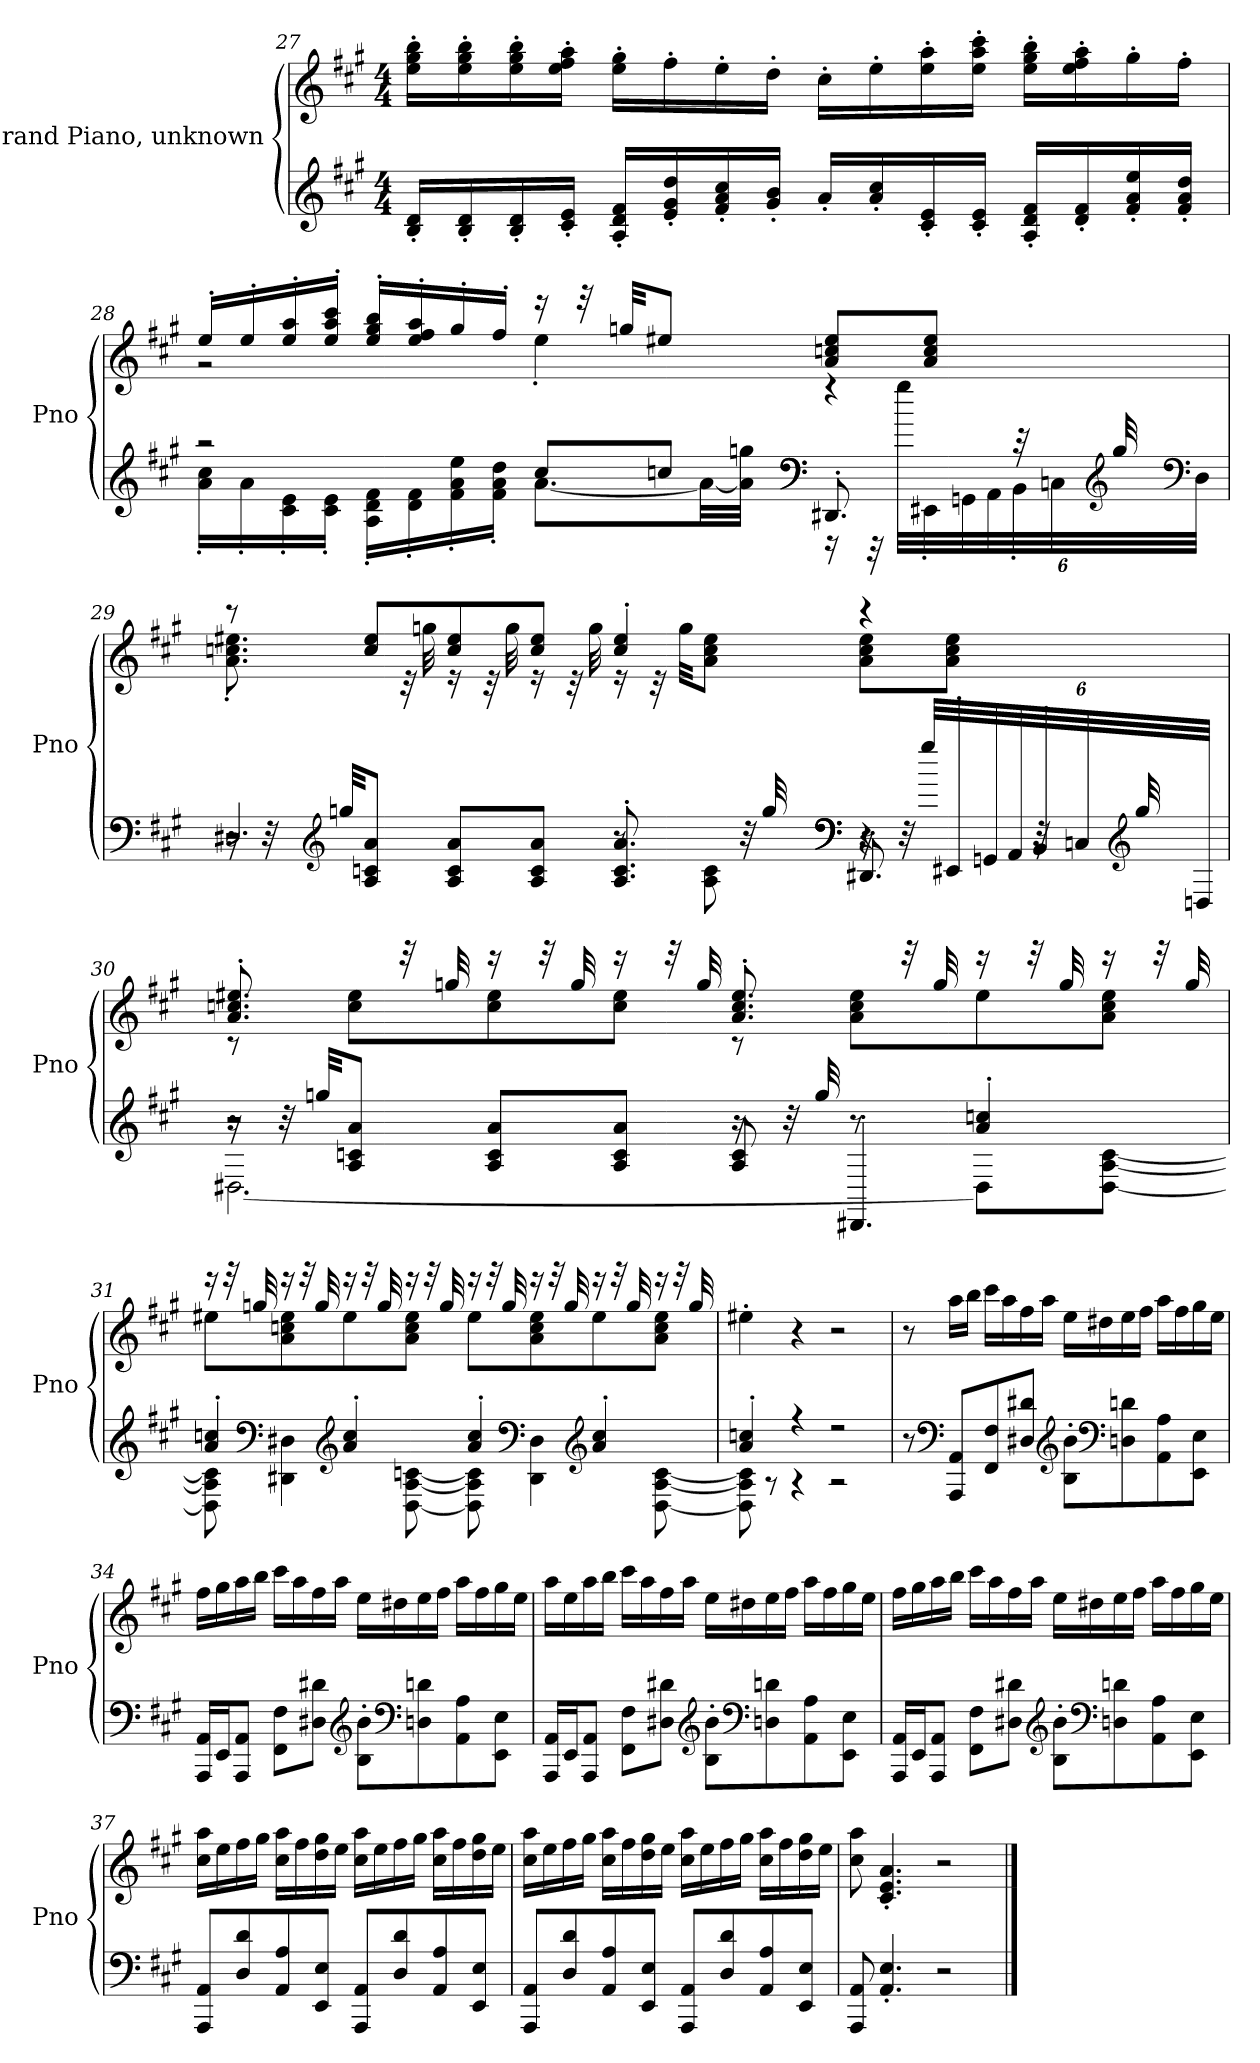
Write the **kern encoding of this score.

**kern	**kern
*part1	*part1
*staff2	*staff1
*I"Grand Piano, unknown	*
*I'Pno	*
*clefG2	*clefG2
*k[f#c#g#]	*k[f#c#g#]
*M4/4	*M4/4
=27	=27
16B/' 16d/'LL	16ee\' 16gg#\' 16bb\'LL
16B/' 16d/'	16ee\' 16gg#\' 16bb\'
16B/' 16d/'	16ee\' 16gg#\' 16bb\'
16c#/' 16e/'JJ	16ee\' 16ff#\' 16aa\'JJ
16A/' 16d/' 16f#/'LL	16ee\' 16gg#\'LL
16e/' 16g#/' 16dd/'	16ff#'\
16f#/' 16a/' 16cc#/'	16ee'\
16g#/' 16b/'JJ	16dd'\JJ
16a'/LL	16cc#'\LL
16a/' 16cc#/'	16ee'\
16c#/' 16e/'	16ee\' 16aa\'
16c#/' 16e/'JJ	16ee\' 16aa\' 16ccc#\'JJ
16A/' 16d/' 16f#/'LL	16ee\' 16gg#\' 16bb\'LL
16d/' 16f#/'	16ee\' 16ff#\' 16aa\'
16f#/' 16a/' 16ee/'	16gg#'\
16f#/' 16a/' 16dd/'JJ	16ff#'\JJ
!!LO:LB:g=z
=28	=28
*^	*^
2r	16a\' 16cc#\'LL	16ee'/LL	2r
.	16a'\	16ee'/	.
.	16c#\' 16e\'	16ee/' 16aa/'	.
.	16c#\' 16e\'JJ	16ee/' 16aa/' 16ccc#/'JJ	.
.	16A\' 16d\' 16f#\'LL	16ee/' 16gg#/' 16bb/'LL	.
.	16d\' 16f#\'	16ee/' 16ff#/' 16aa/'	.
.	16f#\' 16a\' 16ee\'	16gg#'/	.
.	16f#\' 16a\' 16dd\'JJ	16ff#'/JJ	.
8cc#/L	[8.a\L	16r	4ee'\
.	.	32r	.
.	.	32ggn/KKL	.
8ccn/J	.	8ee#X/J	.
.	32a\LL_	.	.
.	32a\] 32ggn\JJJ	.	.
*clefF4	*	*	*
8.DD#X'/	16r	8a/ 8ccn/ 8ee#/L	4r
.	32r	.	.
.	32gg\LLL	.	.
*	*Xbrackettup	*	*
.	48EE#X'\	8a/ 8cc/ 8ee#/J	.
.	48GGn\	.	.
.	48AA\	.	.
32r	48BB'\	.	.
.	48Cn\	.	.
*clefG2	*	*	*
32gg/	.	.	.
*clefF4	*	*	*
.	48D\JJJ	.	.
!!LO:LB:g=z	!!
=29	=29	=29	=29
*	*^	*	*
16r	2r	2.D#X/	8r	8.a\' 8.ccn\' 8.ee#X\'
32r	.	.	.	.
*clefG2	*	*	*	*
32ggn/KKL	.	.	.	.
8A/ 8cn/ 8a/J	.	.	8cc/ 8ee#/L	.
.	.	.	.	32r
.	.	.	.	32ggn\
8A/ 8c/ 8a/L	.	.	8cc/ 8ee#/	16r
.	.	.	.	32r
.	.	.	.	32gg\
8A/ 8c/ 8a/J	.	.	8cc/ 8ee#/J	16r
.	.	.	.	32r
.	.	.	.	32gg\
8.A/' 8.c/' 8.a/'	8r	.	4cc/' 4ee#/'	16r
.	.	.	.	32r
.	.	.	.	32gg\KKL
.	8A\ 8c\	.	.	8a\ 8cc\ 8ee#\J
32r	.	.	.	.
32gg/	.	.	.	.
*clefF4	*	*	*	*
16r	4r	8.DD#X'/	4r	8a\ 8cc\ 8ee#\L
32r	.	.	.	.
32gg/LLL	.	.	.	.
48EE#X'/	.	.	.	8a\ 8cc\ 8ee#\J
48GGn/	.	.	.	.
48AA/	.	.	.	.
48BB'/	.	32r	.	.
48Cn/	.	.	.	.
*clefG2	*	*	*	*
.	.	32gg/	.	.
48Dn/JJJ	.	.	.	.
!!LO:LB:g=z	!!
=30	=30	=30	=30	=30
16r	[2.D#X\	2r	8.a/' 8.ccn/' 8.ee#X/'	8r
32r	.	.	.	.
32ggn/KKL	.	.	.	.
8A/ 8cn/ 8a/J	.	.	.	8cc\ 8ee#\L
.	.	.	32r	.
.	.	.	32ggn/	.
8A/ 8c/ 8a/L	.	.	16r	8cc\ 8ee#\
.	.	.	32r	.
.	.	.	32gg/	.
8A/ 8c/ 8a/J	.	.	16r	8cc\ 8ee#\J
.	.	.	32r	.
.	.	.	32gg/	.
16r	.	8A/ 8c/	8.a/' 8.cc/' 8.ee#/'	8r
32r	.	.	.	.
32gg/	.	.	.	.
8r	.	4.DD#X'/	.	8a\ 8cc\ 8ee#\L
.	.	.	32r	.
.	.	.	32gg/	.
4a/' 4ccn/'	8D#\L]	.	16r	8ee#\
.	.	.	32r	.
.	.	.	32gg/	.
.	[8D#\ [8A\ [8c\J	.	16r	8a\ 8cc\ 8ee#\J
.	.	.	32r	.
.	.	.	32gg/	.
*	*v	*v	*	*
!!LO:PB:g=z	!!
=31	=31	=31	=31
4a/' 4ccn/'	8D#\] 8A\] 8c\]	16r	8ee#X\L
.	.	32r	.
.	.	32ggn/	.
*clefF4	*	*	*
.	4DD#X\ 4D#X\	16r	8a\ 8ccn\ 8ee#\
.	.	32r	.
.	.	32gg/	.
*clefG2	*	*	*
4a/' 4cc/'	.	16r	8ee#\
.	.	32r	.
.	.	32gg/	.
.	[8D#\ [8A\ [8cn\	16r	8a\ 8cc\ 8ee#\J
.	.	32r	.
.	.	32gg/	.
4a/' 4cc/'	8D#\] 8A\] 8c\]	16r	8ee#\L
.	.	32r	.
.	.	32gg/	.
*clefF4	*	*	*
.	4DD#\ 4D#\	16r	8a\ 8cc\ 8ee#\
.	.	32r	.
.	.	32gg/	.
*clefG2	*	*	*
4a/' 4cc/'	.	16r	8ee#\
.	.	32r	.
.	.	32gg/	.
.	[8D#\ [8A\ [8c\	16r	8a\ 8cc\ 8ee#\J
.	.	32r	.
.	.	32gg/	.
*	*	*v	*v
=32	=32	=32
4a/' 4ccn/'	8D#\] 8A\] 8c\]	4ee#X'\
.	8r	.
4r	4r	4r
2r	2r	2r
*v	*v	*
!!LO:LB:g=z
=33	=33
8r	8r
*clefF4	*
8AAA/ 8AA/L	16aa\LL
.	16bb\JJ
8FF#/ 8F#/	16ccc#\LL
.	16aa\
8D#X/ 8d#X/J	16ff#\
.	16aa\JJ
*clefG2	*
8B\' 8b\'L	16ee\LL
.	16dd#X\
*clefF4	*
8Dn\ 8dn\	16ee\
.	16ff#\JJ
8AA\ 8A\	16aa\LL
.	16ff#\
8EE\ 8E\J	16gg#\
.	16ee\JJ
=34	=34
16AAA/ 16AA/LL	16ff#\LL
16EE/J	16gg#\
8AAA/ 8AA/J	16aa\
.	16bb\JJ
8FF#\ 8F#\L	16ccc#\LL
.	16aa\
8D#X\ 8d#X\J	16ff#\
.	16aa\JJ
*clefG2	*
8B\' 8b\'L	16ee\LL
.	16dd#X\
*clefF4	*
8Dn\ 8dn\	16ee\
.	16ff#\JJ
8AA\ 8A\	16aa\LL
.	16ff#\
8EE\ 8E\J	16gg#\
.	16ee\JJ
!!LO:LB:g=z
=35	=35
16AAA/ 16AA/LL	16aa\LL
16EE/J	16ee\
8AAA/ 8AA/J	16aa\
.	16bb\JJ
8FF#\ 8F#\L	16ccc#\LL
.	16aa\
8D#X\ 8d#X\J	16ff#\
.	16aa\JJ
*clefG2	*
8B\' 8b\'L	16ee\LL
.	16dd#X\
*clefF4	*
8Dn\ 8dn\	16ee\
.	16ff#\JJ
8AA\ 8A\	16aa\LL
.	16ff#\
8EE\ 8E\J	16gg#\
.	16ee\JJ
=36	=36
16AAA/ 16AA/LL	16ff#\LL
16EE/J	16gg#\
8AAA/ 8AA/J	16aa\
.	16bb\JJ
8FF#\ 8F#\L	16ccc#\LL
.	16aa\
8D#X\ 8d#X\J	16ff#\
.	16aa\JJ
*clefG2	*
8B\' 8b\'L	16ee\LL
.	16dd#X\
*clefF4	*
8Dn\ 8dn\	16ee\
.	16ff#\JJ
8AA\ 8A\	16aa\LL
.	16ff#\
8EE\ 8E\J	16gg#\
.	16ee\JJ
!!LO:LB:g=z
=37	=37
8AAA/ 8AA/L	16cc#\ 16aa\LL
.	16ee\
8D/ 8d/	16ff#\
.	16gg#\JJ
8AA/ 8A/	16cc#\ 16aa\LL
.	16ff#\
8EE/ 8E/J	16dd\ 16gg#\
.	16ee\JJ
8AAA/ 8AA/L	16cc#\ 16aa\LL
.	16ee\
8D/ 8d/	16ff#\
.	16gg#\JJ
8AA/ 8A/	16cc#\ 16aa\LL
.	16ff#\
8EE/ 8E/J	16dd\ 16gg#\
.	16ee\JJ
=38	=38
8AAA/ 8AA/L	16cc#\ 16aa\LL
.	16ee\
8D/ 8d/	16ff#\
.	16gg#\JJ
8AA/ 8A/	16cc#\ 16aa\LL
.	16ff#\
8EE/ 8E/J	16dd\ 16gg#\
.	16ee\JJ
8AAA/ 8AA/L	16cc#\ 16aa\LL
.	16ee\
8D/ 8d/	16ff#\
.	16gg#\JJ
8AA/ 8A/	16cc#\ 16aa\LL
.	16ff#\
8EE/ 8E/J	16dd\ 16gg#\
.	16ee\JJ
=39	=39
8AAA/ 8AA/	8cc#\ 8aa\
4.AA/' 4.E/'	4.c#/' 4.e/' 4.a/'
2r	2r
==	==
*-	*-
